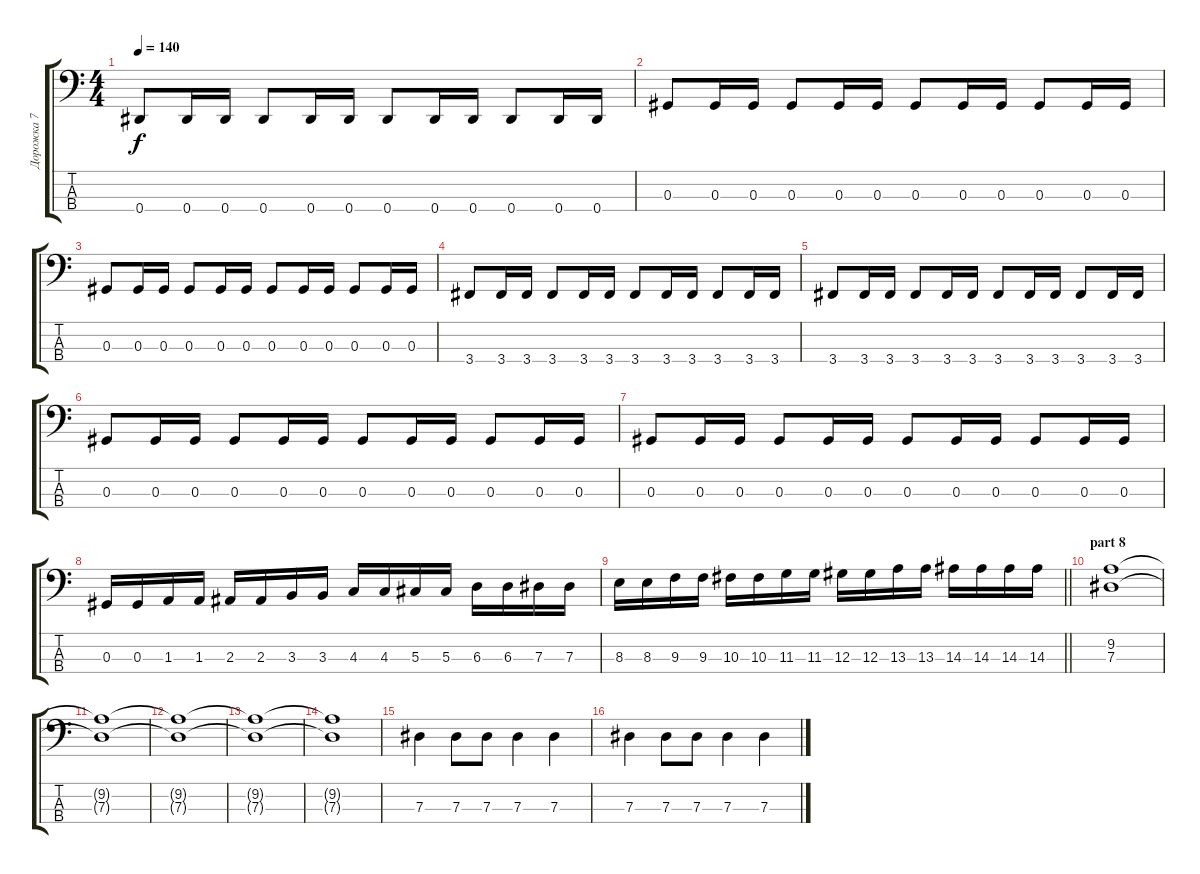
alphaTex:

\track ("Дорожка 7" "Дорожка 7") {instrument electricbasspick}
\staff {score tabs}
\tuning (F2 C2 Ab1 Eb1) {hide}
\ts (4 4)
\tempo 140
\clef f4
\ks c
0.4.8{dy f} 0.4.16 0.4.16 0.4.8 0.4.16 0.4.16 0.4.8 0.4.16 0.4.16 0.4.8 0.4.16 0.4.16 |
0.3.8 0.3.16 0.3.16 0.3.8 0.3.16 0.3.16 0.3.8 0.3.16 0.3.16 0.3.8 0.3.16 0.3.16 |
0.3.8 0.3.16 0.3.16 0.3.8 0.3.16 0.3.16 0.3.8 0.3.16 0.3.16 0.3.8 0.3.16 0.3.16 |
3.4.8 3.4.16 3.4.16 3.4.8 3.4.16 3.4.16 3.4.8 3.4.16 3.4.16 3.4.8 3.4.16 3.4.16 |
3.4.8 3.4.16 3.4.16 3.4.8 3.4.16 3.4.16 3.4.8 3.4.16 3.4.16 3.4.8 3.4.16 3.4.16 |
0.3.8 0.3.16 0.3.16 0.3.8 0.3.16 0.3.16 0.3.8 0.3.16 0.3.16 0.3.8 0.3.16 0.3.16 |
0.3.8 0.3.16 0.3.16 0.3.8 0.3.16 0.3.16 0.3.8 0.3.16 0.3.16 0.3.8 0.3.16 0.3.16 |
0.3.16 0.3.16 1.3.16 1.3.16 2.3.16 2.3.16 3.3.16 3.3.16 4.3.16 4.3.16 5.3.16 5.3.16 6.3.16 6.3.16 7.3.16 7.3.16 |
\barLineRight lightlight
8.3.16 8.3.16 9.3.16 9.3.16 10.3.16 10.3.16 11.3.16 11.3.16 12.3.16 12.3.16 13.3.16 13.3.16 14.3.16 14.3.16 14.3.16 14.3.16 |
\section ("" "part 8")
(9.2 7.3).1 |
(9.2{t} 7.3{t}).1 |
(9.2{t} 7.3{t}).1 |
(9.2{t} 7.3{t}).1 |
(9.2{t} 7.3{t}).1 |
7.3.4 7.3.8 7.3.8 7.3.4 7.3.4 |
7.3.4 7.3.8 7.3.8 7.3.4 7.3.4
